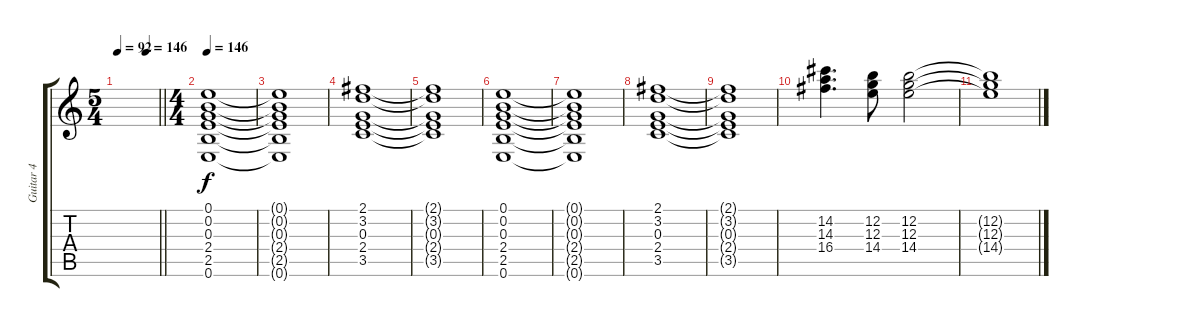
\track ("Guitar 4" "Guitar 4") {instrument overdrivenguitar}
\staff {score tabs}
\tuning (E4 B3 G3 D3 A2 E2) {hide}
\ts (5 4)
\tempo 92
\tempo (146 0.7)
\clef g2
\barLineRight lightlight
\ks c
|
\ts (4 4)
\tempo 146
(0.1 0.2 0.3 2.4 2.5 0.6).1{volume 7} |
(0.1{t} 0.2{t} 0.3{t} 2.4{t} 2.5{t} 0.6{t}).1 |
(2.1 3.2 0.3 2.4 3.5).1 |
(2.1{t} 3.2{t} 0.3{t} 2.4{t} 3.5{t}).1 |
(0.1 0.2 0.3 2.4 2.5 0.6).1 |
(0.1{t} 0.2{t} 0.3{t} 2.4{t} 2.5{t} 0.6{t}).1 |
(2.1 3.2 0.3 2.4 3.5).1 |
(2.1{t} 3.2{t} 0.3{t} 2.4{t} 3.5{t}).1 |
(14.2 14.3 16.4).4{d} (12.2 12.3 14.4).8 (12.2 12.3 14.4).2 |
(12.2{t} 12.3{t} 14.4{t}).1
